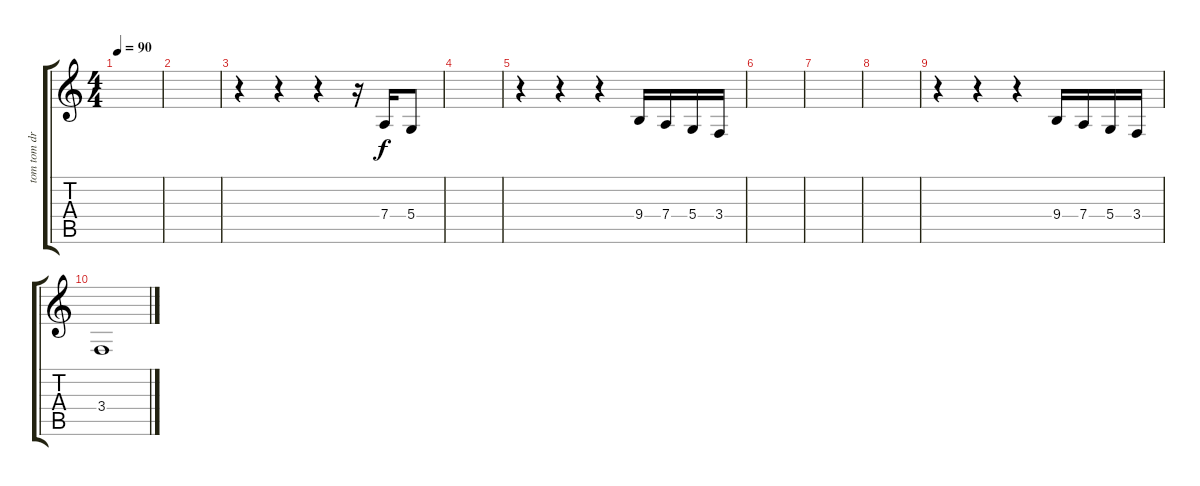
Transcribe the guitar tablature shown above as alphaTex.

\track ("tom tom drums" "tom tom dr") {instrument melodictom}
\staff {score tabs}
\tuning (E4 B3 G3 D3 A2 E2) {hide}
\ts (4 4)
\tempo 90
\clef g2
\ks c
|
|
r.4 r.4 r.4 r.16 7.4.16 5.4.8 |
|
r.4 r.4 r.4 9.4.16 7.4.16 5.4.16 3.4.16 |
|
|
|
r.4 r.4 r.4 9.4.16 7.4.16 5.4.16 3.4.16 |
3.4.1
